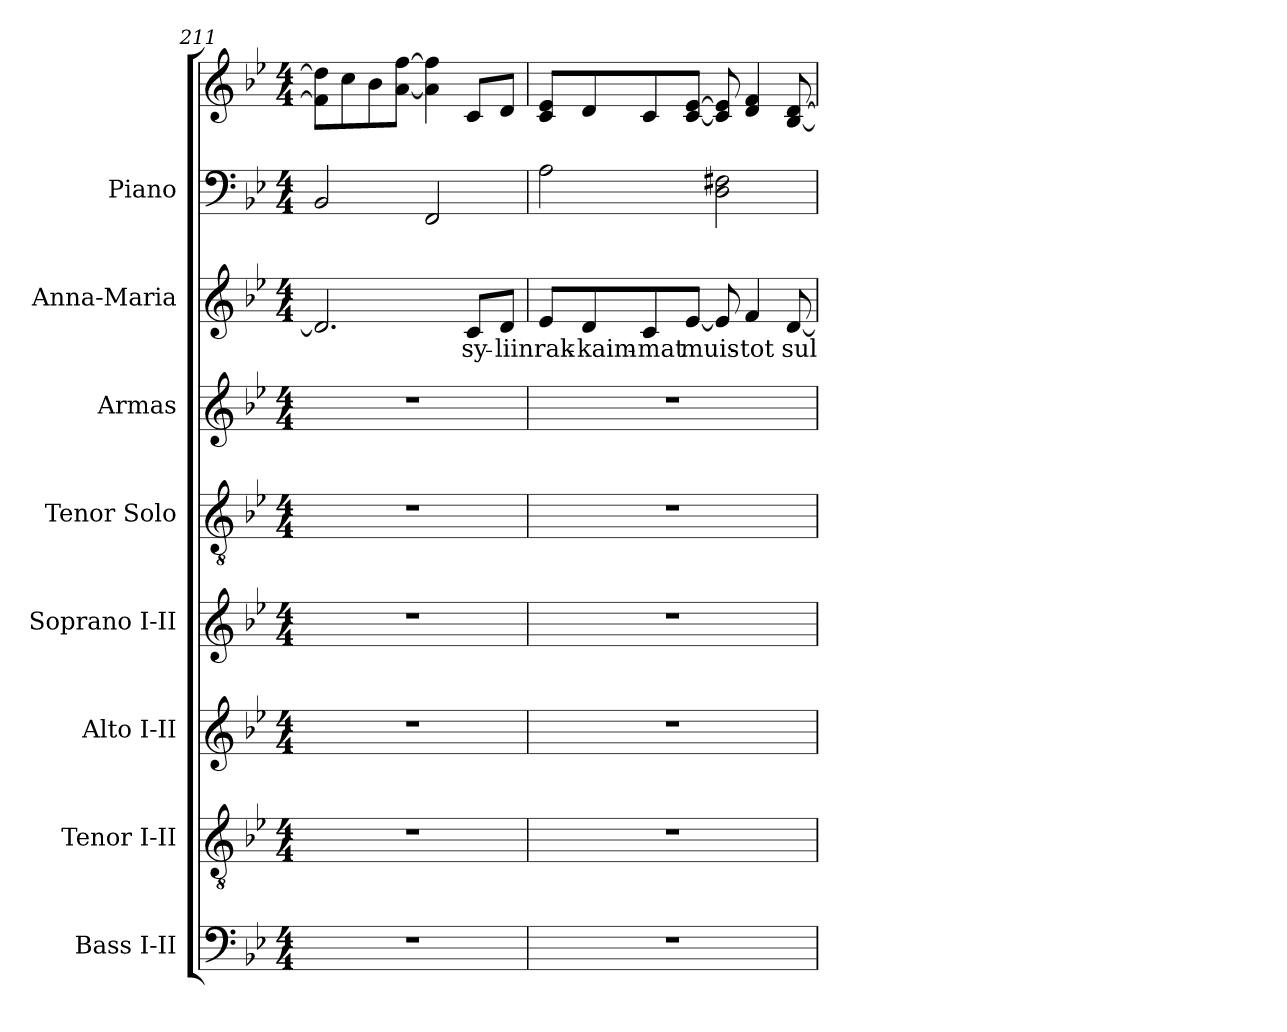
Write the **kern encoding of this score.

**kern	**kern	**kern	**kern	**kern	**kern	**kern	**text	**kern	**kern
*part8	*part7	*part6	*part5	*part4	*part3	*part2	*part2	*part1	*part1
*staff9	*staff8	*staff7	*staff6	*staff5	*staff4	*staff3	*staff3	*staff2	*staff1
*I"Bass I-II	*I"Tenor I-II	*I"Alto I-II	*I"Soprano I-II	*I"Tenor Solo	*I"Armas	*I"Anna-Maria	*	*I"Piano	*
*I'B.	*I'T.	*I'A.	*I'S.	*I'T. Solo	*I'Armas	*I'A-M	*	*I'Pno.	*
!!LO:LB:g=z
*clefF4	*clefGv2	*clefG2	*clefG2	*clefGv2	*clefG2	*clefG2	*	*clefF4	*clefG2
*	*ITrd7c12	*	*	*ITrd7c12	*ITrd7c12	*	*	*	*
*k[b-e-]	*k[b-e-]	*k[b-e-]	*k[b-e-]	*k[b-e-]	*k[b-e-]	*k[b-e-]	*	*k[b-e-]	*k[b-e-]
*B-:	*B-:	*B-:	*B-:	*B-:	*B-:	*B-:	*	*B-:	*B-:
*M4/4	*M4/4	*M4/4	*M4/4	*M4/4	*M4/4	*M4/4	*	*M4/4	*M4/4
=211	=211	=211	=211	=211	=211	=211	=211	=211	=211
1r	1r	1r	1r	1r	1r	2.di/]	.	2BB-i/	8fi\] 8ddi]L
.	.	.	.	.	.	.	.	.	8cci\
.	.	.	.	.	.	.	.	.	8b-i\
.	.	.	.	.	.	.	.	.	[<8ai\ [>8ffiJ
.	.	.	.	.	.	.	.	2FFi/	4ai\] 4ffi]
!	!	!	!	!	!	!	!LO:LY:b:color=#000000	!	!
.	.	.	.	.	.	8ci/L	sy-	.	8ci/L
!	!	!	!	!	!	!	!LO:LY:b:color=#000000	!	!
.	.	.	.	.	.	8di/J	-liin	.	8di/J
=212	=212	=212	=212	=212	=212	=212	=212	=212	=212
!	!	!	!	!	!	!	!LO:LY:b:color=#000000	!	!
1r	1r	1r	1r	1r	1r	8e-i/L	rak-	2Ai\	8ci/ 8e-iL
!	!	!	!	!	!	!	!LO:LY:b:color=#000000	!	!
.	.	.	.	.	.	8di/	-kaim-	.	8di/
!	!	!	!	!	!	!	!LO:LY:b:color=#000000	!	!
.	.	.	.	.	.	8ci/	-mat	.	8ci/
!	!	!	!	!	!	!	!LO:LY:b:color=#000000	!	!
.	.	.	.	.	.	[<8e-i/J	muis-	.	[<8ci/ [>8e-iJ
.	.	.	.	.	.	8e-i/]	.	2Di\ 2F#Xi	8ci/] 8e-i]
!	!	!	!	!	!	!	!LO:LY:b:color=#000000	!	!
.	.	.	.	.	.	4fi/	-tot	.	4di/ 4fi
!	!	!	!	!	!	!	!LO:LY:b:color=#000000	!	!
.	.	.	.	.	.	[<8di/	sul-	.	[<8B-i/ [>8di
=	=	=	=	=	=	=	=	=	=
*-	*-	*-	*-	*-	*-	*-	*-	*-	*-
